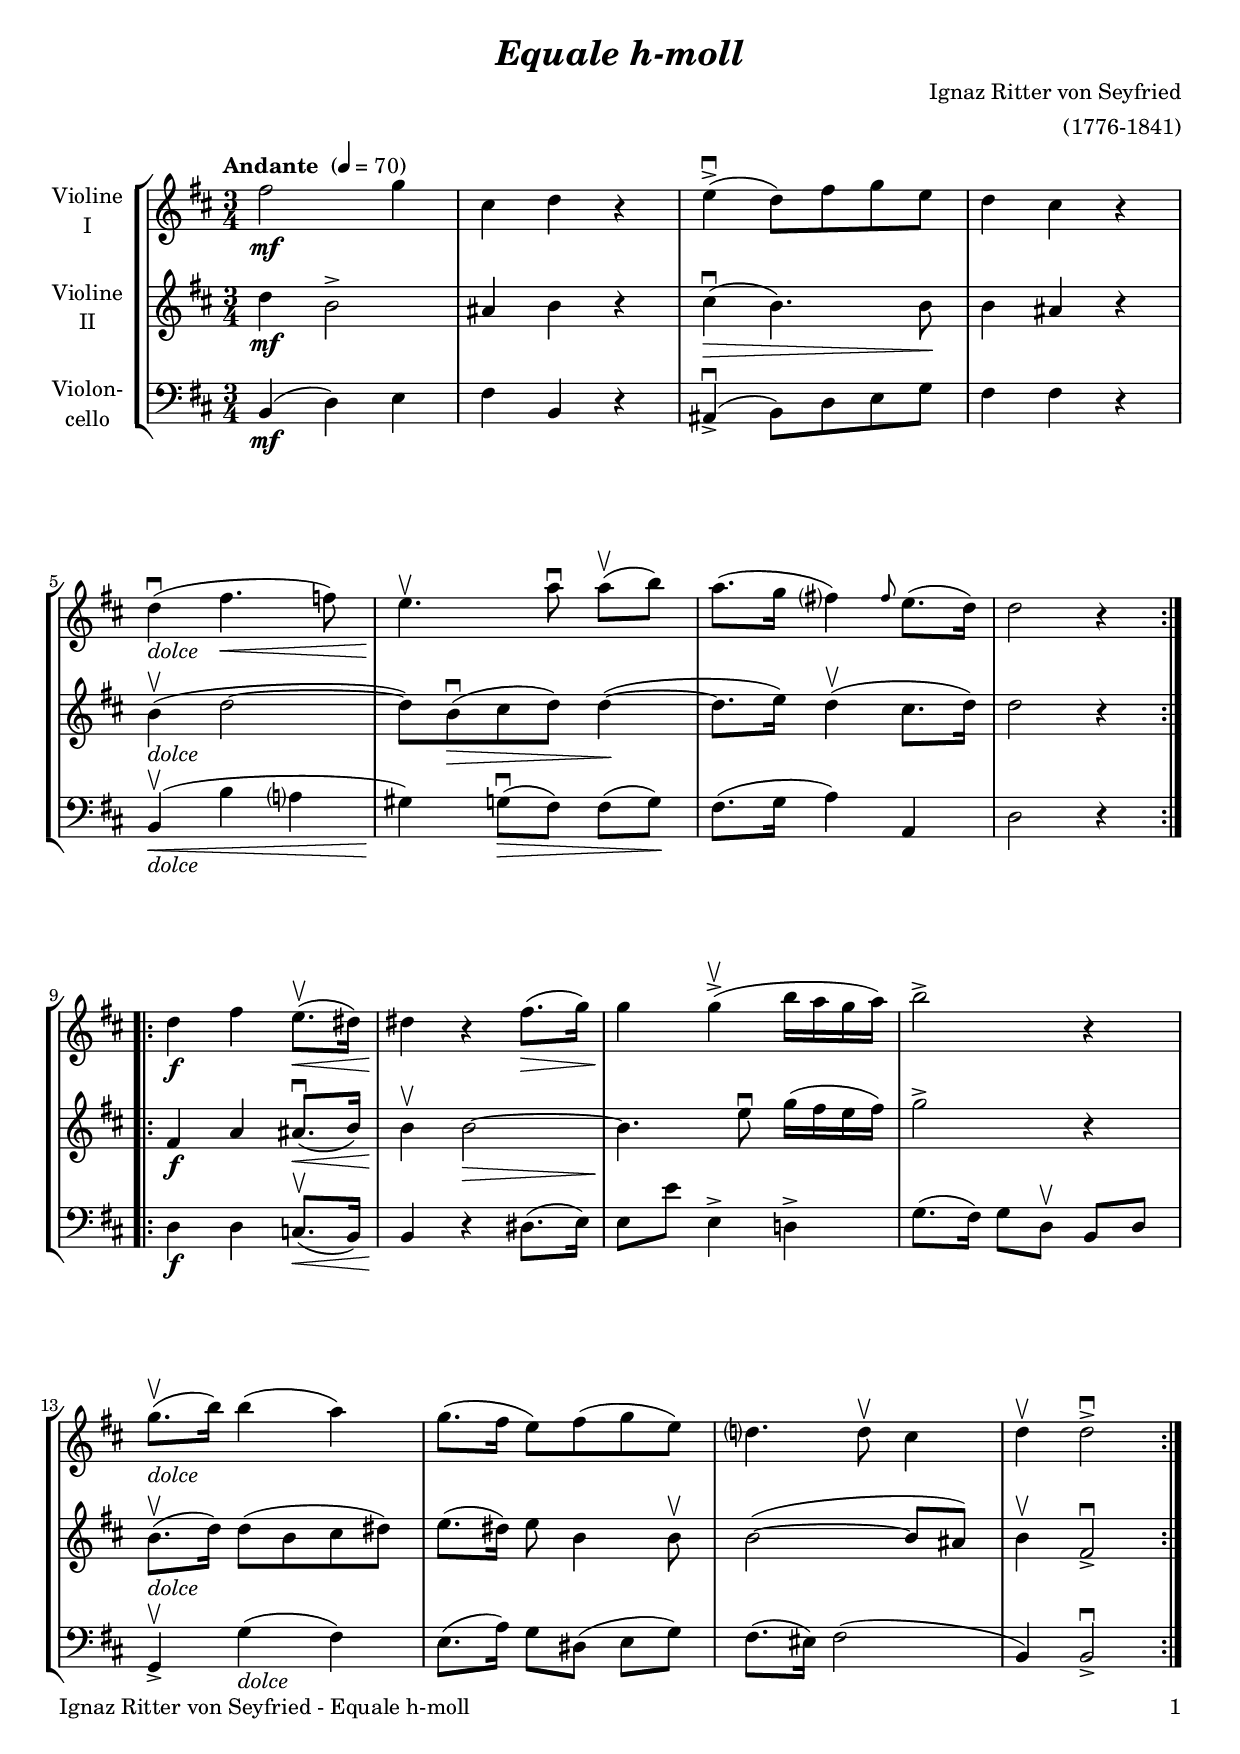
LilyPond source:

\version "2.24.1"
\include "deutsch.ly"

#(set-global-staff-size 19)

\header {
  title     = \markup \bold \italic "Equale h-moll"
  composer  = "Ignaz Ritter von Seyfried"
  arranger  = "(1776-1841)"
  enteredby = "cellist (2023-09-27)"
%  piece     = ""
}

voiceconsts = {
 \key h \minor
 \time 3/4
 \clef "treble"
 \numericTimeSignature
 \compressEmptyMeasures
  % Set default beaming for all staves
%  \set Timing.beamExceptions = #'()
%  \set Timing.baseMoment     = #(ly:make-moment 1 4)
%  \set Timing.beatStructure  = #'(1 1 1)
\tempo "Andante " 4=70
}

mivl = "violin"
miba = "cello"
mipz = "pizzicato strings"

dolc = \markup \italic "dolce"
lega = \markup \italic "legato"
mest = \markup \italic "mezzo staccato"
pizz = \markup \italic "(pizz.)"
rit  = \mark \markup \box \italic "rit."

va = \relative c'' {
  \voiceconsts

  \repeat volta 2 {
    fis2\mf g4
    cis, d r
    e(->\downbow d8) fis g e
    d4 cis r
    d(\downbow_\dolc fis4.\< f8)
    e4.\upbow\! a8\downbow a[(\upbow h)]

    a8.( g16 fis?4) \grace fis8 e8.( d16)
    d2 r4
  }

  \repeat volta 2 {
    d\f fis e8.(\upbow\< dis16)
    dis4\! r fis8.(\> g16)
    g4\! g(->\upbow h16 a g a)

    h2-> r4
    g8.(\upbow_\dolc h16) h4( a)
    g8.( fis16 e8) fis( g e)
    d?4. d8\upbow cis4
    d\upbow d2->\downbow
  }
}

vb = \relative c'' {
  \voiceconsts

  \repeat volta 2 {
    d4\mf h2->
    ais4 h r
    cis(\downbow\> h4.) h8\!
    h4 ais r
    h(_\dolc\upbow d2~
    d8)\! h(\downbow\> cis d) d4(~\!

    d8. e16) d4(\upbow cis8. d16)
    d2 r4
  }

  \repeat volta 2 {
    fis,\f a ais8.(\downbow\< h16)
    h4\!\upbow h2~\>
    h4.\! e8\downbow g16( fis e fis)

    g2-> r4
    h,8.(\upbow_\dolc d16) d8( h cis dis)
    e8.( dis16) e8 h4 h8\upbow
    h2(~ h8 ais)
    h4\upbow fis2->\downbow
  }
}

vc = \relative c {
  \voiceconsts
  \clef "bass"
  
  \repeat volta 2 {
    h4(\mf d) e
    fis h, r
    ais(->\downbow h8) d e g
    fis4 fis r
    h,(_\dolc\<\upbow h' a?

    gis)\! g8(\downbow\> fis) fis[( g)]\!
    fis8.( g16 a4) a,
    d2 r4
  }

  \repeat volta 2 {
    d\f d c8.(\upbow\< h16)
    h4\! r dis8.( e16)
    e8 e' e,4-> d!->

    g8.( fis16) g8 d\upbow h[ d]
    g,4->\upbow g'(_\dolc fis)
    e8.( a16) g8 dis( e[ g])
    fis8.( eis16) fis2(
    h,4) h2->\downbow
  }
}


music = \new StaffGroup <<
      \new Staff {
        \set Staff.midiInstrument = \mivl
        \set Staff.instrumentName = \markup \center-column { "Violine" "I" }
        \transpose h h { \va }
      }
      
      \new Staff {
        \set Staff.midiInstrument = \mivl
        \set Staff.instrumentName = \markup \center-column { "Violine" "II" }
        \transpose h h { \vb }
      }
      
      \new Staff {
        \set Staff.midiInstrument = \miba
        \set Staff.instrumentName = \markup \center-column { "Violon-" "cello" }
        \transpose h h { \vc }
      }
>>

\book {
  \paper {
    print-page-number = ##t
    print-first-page-number = ##t
    ragged-last-bottom = ##f
    oddHeaderMarkup = \markup \null
    evenHeaderMarkup = \markup \null
    oddFooterMarkup = \markup {
      \fill-line {
        \if \should-print-page-number
        "Ignaz Ritter von Seyfried - Equale h-moll" \fromproperty #'page:page-number-string
      }
    }
    evenFooterMarkup = \oddFooterMarkup
  } \score {
    \music
    \layout {}
  }

  \score {
    \unfoldRepeats \music

    \midi {
      \context {
        \Score
      }
    }
  }
}